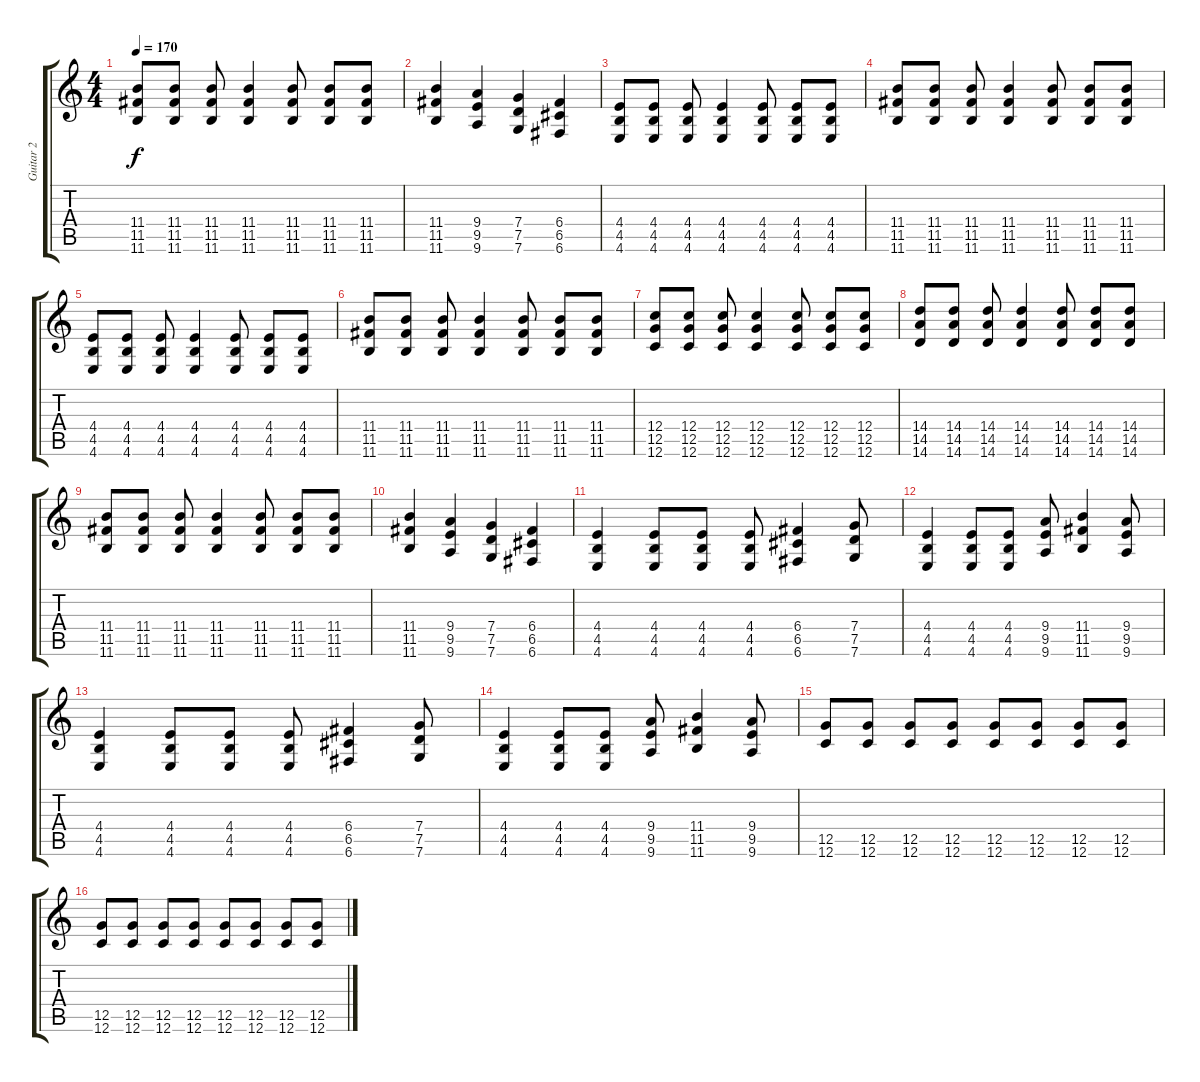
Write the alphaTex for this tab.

\track ("Guitar 2" "Guitar 2") {instrument distortionguitar}
\staff {score tabs}
\tuning (D4 A3 F3 C3 G2 C2) {hide}
\ts (4 4)
\tempo 170
\clef g2
\ks c
(11.4 11.5 11.6).8{dy f} (11.4 11.5 11.6).8 (11.4 11.5 11.6).8 (11.4 11.5 11.6).4 (11.4 11.5 11.6).8 (11.4 11.5 11.6).8 (11.4 11.5 11.6).8 |
(11.4 11.5 11.6).4 (9.4 9.5 9.6).4 (7.4 7.5 7.6).4 (6.4 6.5 6.6).4 |
(4.4 4.5 4.6).8 (4.4 4.5 4.6).8 (4.4 4.5 4.6).8 (4.4 4.5 4.6).4 (4.4 4.5 4.6).8 (4.4 4.5 4.6).8 (4.4 4.5 4.6).8 |
(11.4 11.5 11.6).8 (11.4 11.5 11.6).8 (11.4 11.5 11.6).8 (11.4 11.5 11.6).4 (11.4 11.5 11.6).8 (11.4 11.5 11.6).8 (11.4 11.5 11.6).8 |
(4.4 4.5 4.6).8 (4.4 4.5 4.6).8 (4.4 4.5 4.6).8 (4.4 4.5 4.6).4 (4.4 4.5 4.6).8 (4.4 4.5 4.6).8 (4.4 4.5 4.6).8 |
(11.4 11.5 11.6).8 (11.4 11.5 11.6).8 (11.4 11.5 11.6).8 (11.4 11.5 11.6).4 (11.4 11.5 11.6).8 (11.4 11.5 11.6).8 (11.4 11.5 11.6).8 |
(12.4 12.5 12.6).8 (12.4 12.5 12.6).8 (12.4 12.5 12.6).8 (12.4 12.5 12.6).4 (12.4 12.5 12.6).8 (12.4 12.5 12.6).8 (12.4 12.5 12.6).8 |
(14.4 14.5 14.6).8 (14.4 14.5 14.6).8 (14.4 14.5 14.6).8 (14.4 14.5 14.6).4 (14.4 14.5 14.6).8 (14.4 14.5 14.6).8 (14.4 14.5 14.6).8 |
(11.4 11.5 11.6).8 (11.4 11.5 11.6).8 (11.4 11.5 11.6).8 (11.4 11.5 11.6).4 (11.4 11.5 11.6).8 (11.4 11.5 11.6).8 (11.4 11.5 11.6).8 |
(11.4 11.5 11.6).4 (9.4 9.5 9.6).4 (7.4 7.5 7.6).4 (6.4 6.5 6.6).4 |
(4.4 4.5 4.6).4 (4.4 4.5 4.6).8 (4.4 4.5 4.6).8 (4.4 4.5 4.6).8 (6.4 6.5 6.6).4 (7.4 7.5 7.6).8 |
(4.4 4.5 4.6).4 (4.4 4.5 4.6).8 (4.4 4.5 4.6).8 (9.4 9.5 9.6).8 (11.4 11.5 11.6).4 (9.4 9.5 9.6).8 |
(4.4 4.5 4.6).4 (4.4 4.5 4.6).8 (4.4 4.5 4.6).8 (4.4 4.5 4.6).8 (6.4 6.5 6.6).4 (7.4 7.5 7.6).8 |
(4.4 4.5 4.6).4 (4.4 4.5 4.6).8 (4.4 4.5 4.6).8 (9.4 9.5 9.6).8 (11.4 11.5 11.6).4 (9.4 9.5 9.6).8 |
(12.5 12.6).8 (12.5 12.6).8 (12.5 12.6).8 (12.5 12.6).8 (12.5 12.6).8 (12.5 12.6).8 (12.5 12.6).8 (12.5 12.6).8 |
(12.5 12.6).8 (12.5 12.6).8 (12.5 12.6).8 (12.5 12.6).8 (12.5 12.6).8 (12.5 12.6).8 (12.5 12.6).8 (12.5 12.6).8
